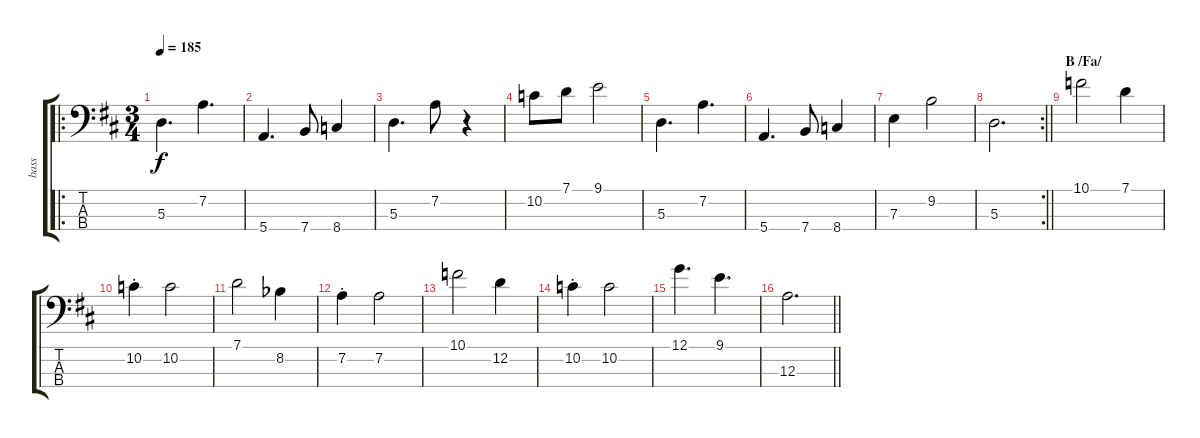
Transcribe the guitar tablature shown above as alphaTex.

\track ("bass" "bass") {instrument electricbasspick}
\staff {score tabs}
\tuning (G2 D2 A1 E1) {hide}
\ro
\ts (3 4)
\tempo 185
\clef f4
\ks d
5.3.4{d dy f} 7.2.4{d} |
5.4.4{d} 7.4.8 8.4.4 |
5.3.4{d} 7.2.8 r.4 |
10.2.8 7.1.8 9.1.2 |
5.3.4{d} 7.2.4{d} |
5.4.4{d} 7.4.8 8.4.4 |
7.3.4 9.2.2 |
\rc 2
\barLineRight lightlight
5.3.2{d} |
\section ("" "B /Fa/")
10.1.2 7.1.4 |
10.2{st}.4 10.2.2 |
7.1.2 8.2{acc b}.4 |
7.2{st}.4 7.2.2 |
10.1.2 12.2.4 |
10.2{st}.4 10.2.2 |
12.1.4{d} 9.1.4{d} |
\barLineRight lightlight
12.3.2{d}
